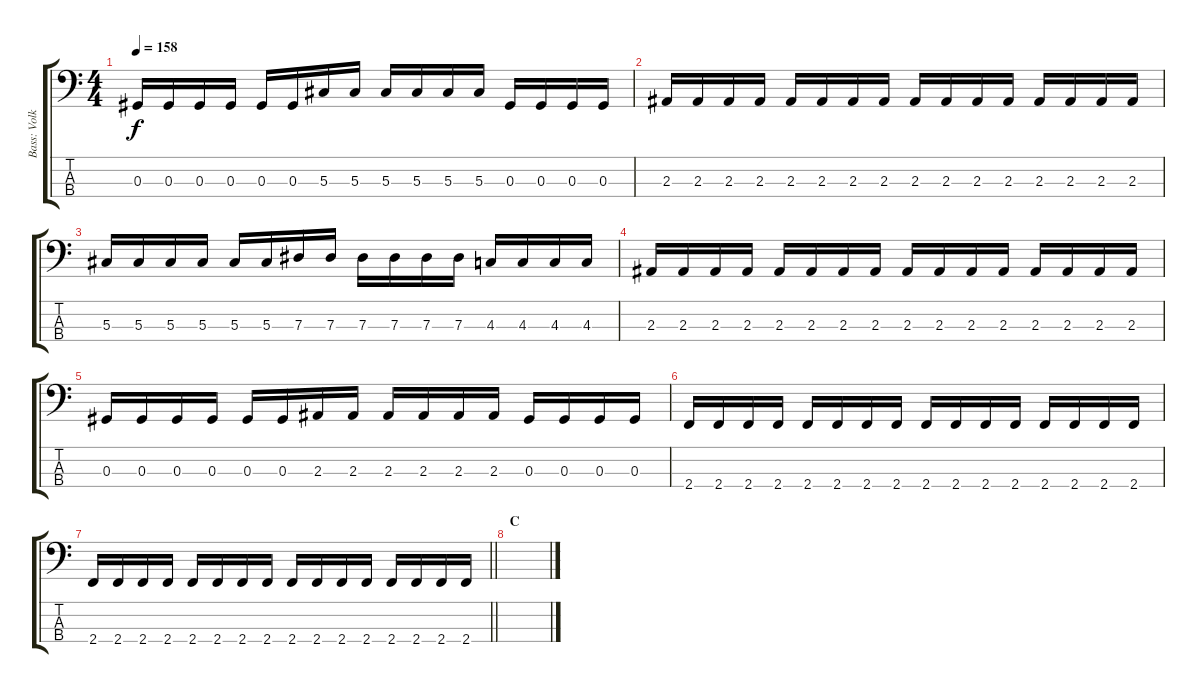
\track ("Bass: Volker" "Bass: Volk") {instrument electricbassfinger}
\staff {score tabs}
\tuning (Gb2 Db2 Ab1 Eb1) {hide}
\ts (4 4)
\tempo 158
\clef f4
\ks c
0.3.16{dy f} 0.3.16 0.3.16 0.3.16 0.3.16 0.3.16 5.3.16 5.3.16 5.3.16 5.3.16 5.3.16 5.3.16 0.3.16 0.3.16 0.3.16 0.3.16 |
2.3.16 2.3.16 2.3.16 2.3.16 2.3.16 2.3.16 2.3.16 2.3.16 2.3.16 2.3.16 2.3.16 2.3.16 2.3.16 2.3.16 2.3.16 2.3.16 |
5.3.16 5.3.16 5.3.16 5.3.16 5.3.16 5.3.16 7.3.16 7.3.16 7.3.16 7.3.16 7.3.16 7.3.16 4.3.16 4.3.16 4.3.16 4.3.16 |
2.3.16 2.3.16 2.3.16 2.3.16 2.3.16 2.3.16 2.3.16 2.3.16 2.3.16 2.3.16 2.3.16 2.3.16 2.3.16 2.3.16 2.3.16 2.3.16 |
0.3.16 0.3.16 0.3.16 0.3.16 0.3.16 0.3.16 2.3.16 2.3.16 2.3.16 2.3.16 2.3.16 2.3.16 0.3.16 0.3.16 0.3.16 0.3.16 |
2.4.16 2.4.16 2.4.16 2.4.16 2.4.16 2.4.16 2.4.16 2.4.16 2.4.16 2.4.16 2.4.16 2.4.16 2.4.16 2.4.16 2.4.16 2.4.16 |
\barLineRight lightlight
2.4.16 2.4.16 2.4.16 2.4.16 2.4.16 2.4.16 2.4.16 2.4.16 2.4.16 2.4.16 2.4.16 2.4.16 2.4.16 2.4.16 2.4.16 2.4.16 |
\section ("" "C")
